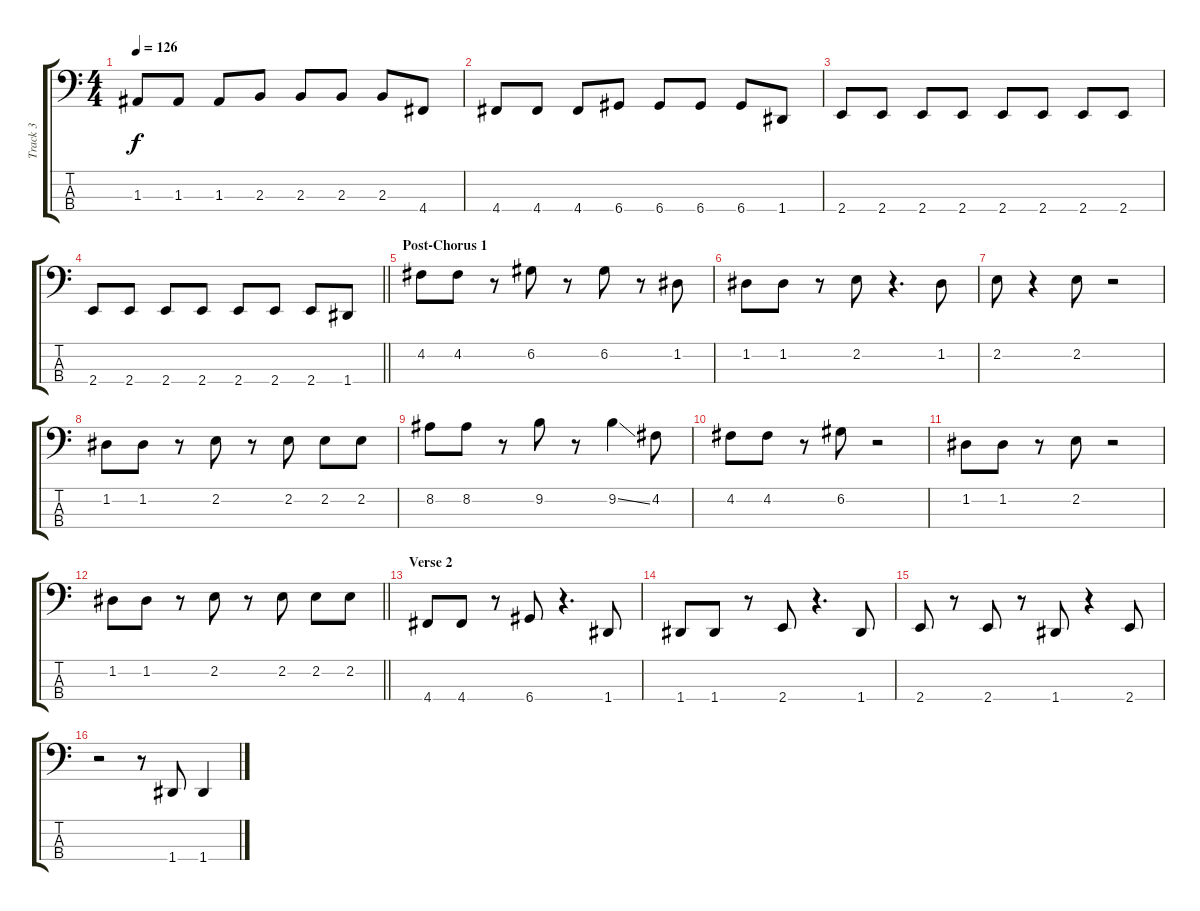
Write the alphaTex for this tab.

\track ("Track 3" "Track 3") {instrument electricbassfinger}
\staff {score tabs}
\tuning (G2 D2 A1 D1) {hide}
\ts (4 4)
\tempo 126
\clef f4
\ks c
1.3.8{dy f} 1.3.8 1.3.8 2.3.8 2.3.8 2.3.8 2.3.8 4.4.8 |
4.4.8 4.4.8 4.4.8 6.4.8 6.4.8 6.4.8 6.4.8 1.4.8 |
2.4.8 2.4.8 2.4.8 2.4.8 2.4.8 2.4.8 2.4.8 2.4.8 |
\barLineRight lightlight
2.4.8 2.4.8 2.4.8 2.4.8 2.4.8 2.4.8 2.4.8 1.4.8 |
\section ("" "Post-Chorus 1")
4.2.8 4.2.8 r.8 6.2.8 r.8 6.2.8 r.8 1.2.8 |
1.2.8 1.2.8 r.8 2.2.8 r.4{d} 1.2.8 |
2.2.8 r.4 2.2.8 r.2 |
1.2.8 1.2.8 r.8 2.2.8 r.8 2.2.8 2.2.8 2.2.8 |
8.2.8 8.2.8 r.8 9.2.8 r.8 9.2{ss}.4 4.2.8 |
4.2.8 4.2.8 r.8 6.2.8 r.2 |
1.2.8 1.2.8 r.8 2.2.8 r.2 |
\barLineRight lightlight
1.2.8 1.2.8 r.8 2.2.8 r.8 2.2.8 2.2.8 2.2.8 |
\section ("" "Verse 2")
4.4.8 4.4.8 r.8 6.4.8 r.4{d} 1.4.8 |
1.4.8 1.4.8 r.8 2.4.8 r.4{d} 1.4.8 |
2.4.8 r.8 2.4.8 r.8 1.4.8 r.4 2.4.8 |
r.2 r.8 1.4.8 1.4.4
